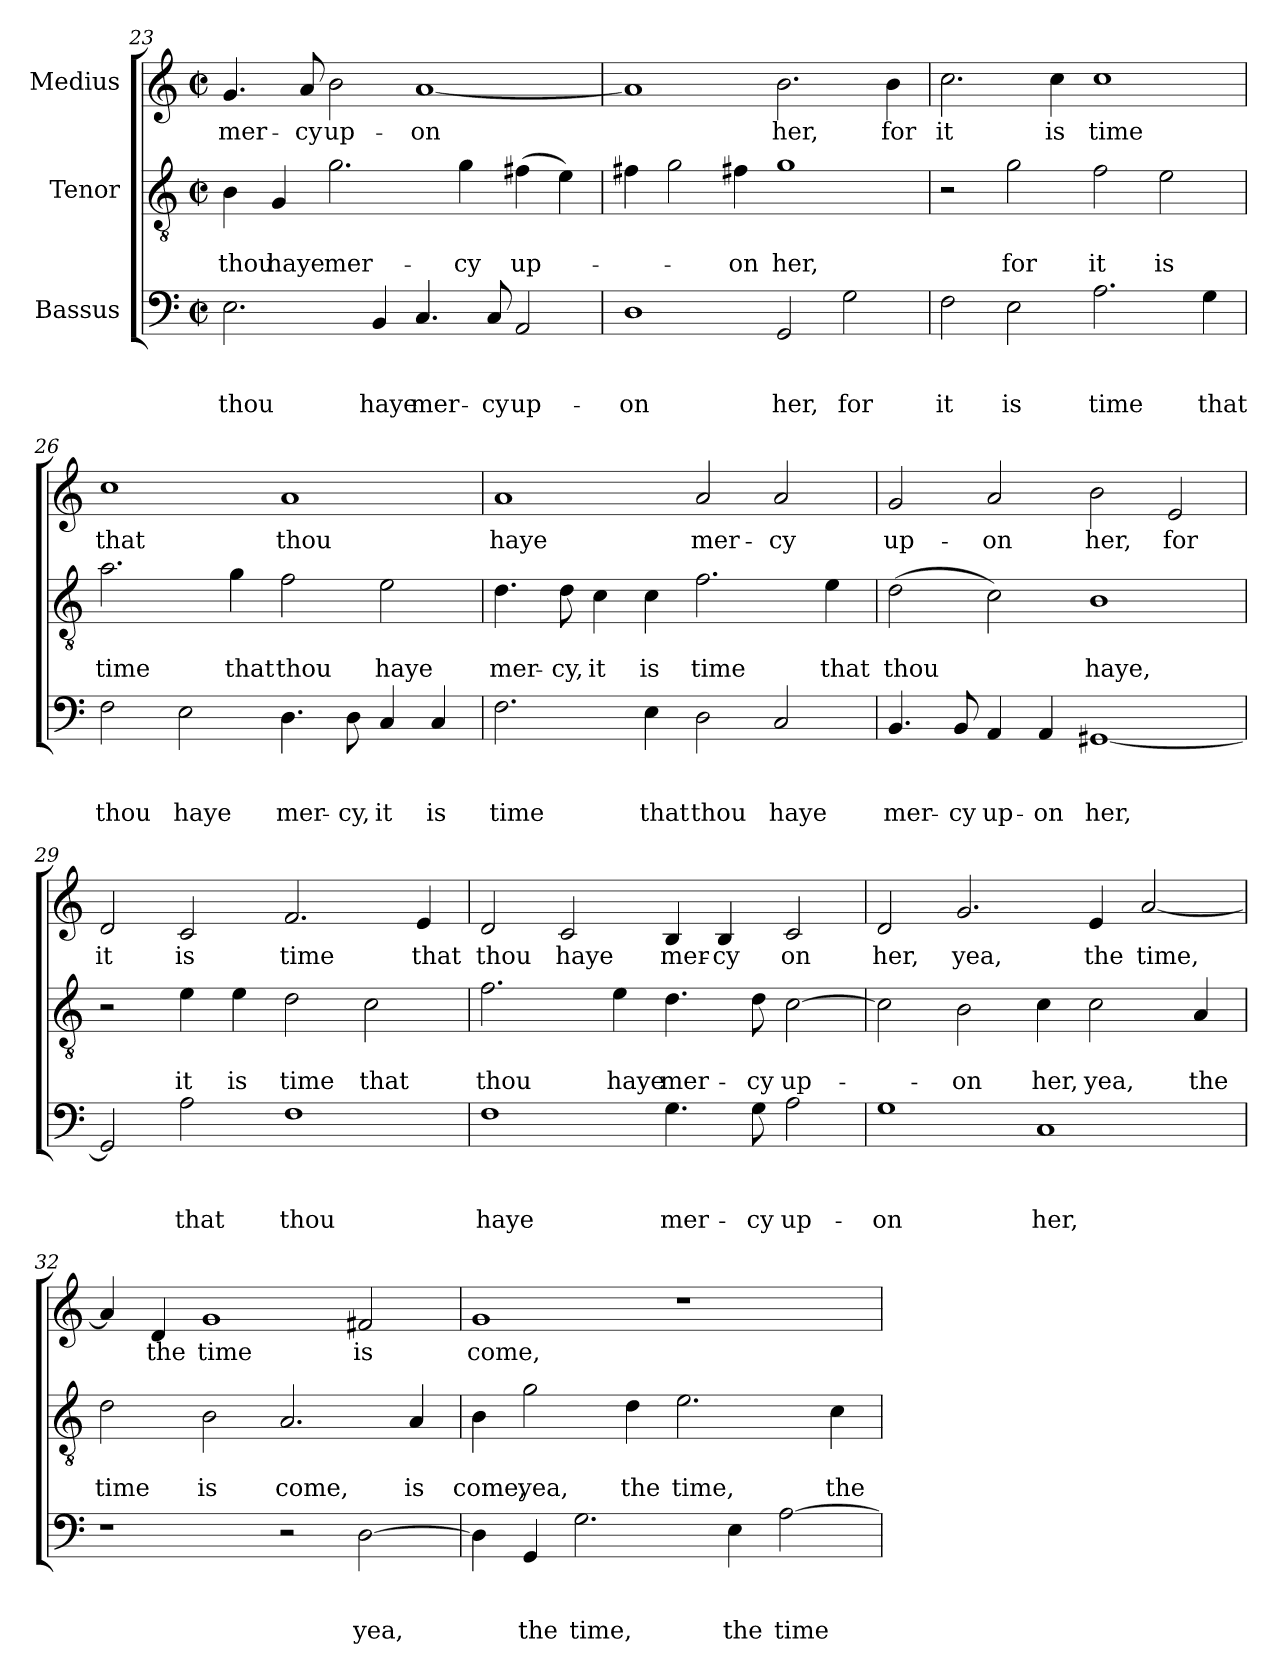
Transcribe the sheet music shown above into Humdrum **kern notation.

**kern	**text	**text	**text	**kern	**text	**text	**kern	**text
*part3	*part3	*part3	*part3	*part2	*part2	*part2	*part1	*part1
*staff3	*staff3	*staff3	*staff3	*staff2	*staff2	*staff2	*staff1	*staff1
*I"Bassus	*	*	*	*I"Tenor	*	*	*I"Medius	*
*clefF4	*	*	*	*clefGv2	*	*	*clefG2	*
*k[]	*	*	*	*k[]	*	*	*k[]	*
*C:	*	*	*	*C:	*	*	*C:	*
*M2/2	*	*	*	*M2/2	*	*	*M2/2	*
*met(c|)	*	*	*	*met(c|)	*	*	*met(c|)	*
=23	=23	=23	=23	=23	=23	=23	=23	=23
!	!	!	!LO:LY:b	!	!	!LO:LY:b	!	!LO:LY:b
2.E\	.	.	thou	4B\	.	thou	4.g/	mer-
!	!	!	!	!	!	!LO:LY:b	!	!
.	.	.	.	4G/	.	haye	.	.
!	!	!	!	!	!	!	!	!LO:LY:b
.	.	.	.	.	.	.	8a/	-cy
!	!	!	!	!	!	!LO:LY:b	!	!LO:LY:b
.	.	.	.	2.g\	.	mer-	2b\	up-
!	!	!	!LO:LY:b	!	!	!	!	!
4BB/	.	.	haye	.	.	.	.	.
!	!	!	!LO:LY:b	!	!	!	!	!LO:LY:b
4.C/	.	.	mer-	.	.	.	[<1a	-on
!	!	!	!	!	!	!LO:LY:b	!	!
.	.	.	.	4g\	.	-cy	.	.
!	!	!	!LO:LY:b	!	!	!	!	!
8C/	.	.	-cy	.	.	.	.	.
!	!	!	!LO:LY:b	!	!	!LO:LY:b	!	!
2AA/	.	.	up-	(>4f#X\	.	up-	.	.
.	.	.	.	4e\)	.	.	.	.
!!LO:LB:g=z
=24	=24	=24	=24	=24	=24	=24	=24	=24
!	!	!	!LO:LY:b	!	!	!	!	!
1D	.	.	-on	4f#X\	.	.	1a]	.
.	.	.	.	2g\	.	.	.	.
!	!	!	!	!	!	!LO:LY:b	!	!
.	.	.	.	4f#X\	.	-on	.	.
!	!	!	!LO:LY:b	!	!	!LO:LY:b	!	!LO:LY:b
2GG/	.	.	her,	1g	.	her,	2.b\	her,
!	!	!	!LO:LY:b	!	!	!	!	!
2G\	.	.	for	.	.	.	.	.
!	!	!	!	!	!	!	!	!LO:LY:b
.	.	.	.	.	.	.	4b\	for
=25	=25	=25	=25	=25	=25	=25	=25	=25
!	!	!	!LO:LY:b	!	!	!	!	!LO:LY:b
2F\	.	.	it	2r	.	.	2.cc\	it
!	!	!	!LO:LY:b	!	!	!LO:LY:b	!	!
2E\	.	.	is	2g\	.	for	.	.
!	!	!	!	!	!	!	!	!LO:LY:b
.	.	.	.	.	.	.	4cc\	is
!	!	!	!LO:LY:b	!	!	!LO:LY:b	!	!LO:LY:b
2.A\	.	.	time	2f\	.	it	1cc	time
!	!	!	!	!	!	!LO:LY:b	!	!
.	.	.	.	2e\	.	is	.	.
!	!	!	!LO:LY:b	!	!	!	!	!
4G\	.	.	that	.	.	.	.	.
=26	=26	=26	=26	=26	=26	=26	=26	=26
!	!	!	!LO:LY:b	!	!	!LO:LY:b	!	!LO:LY:b
2F\	.	.	thou	2.a\	.	time	1cc	that
!	!	!	!LO:LY:b	!	!	!	!	!
2E\	.	.	haye	.	.	.	.	.
!	!	!	!	!	!	!LO:LY:b	!	!
.	.	.	.	4g\	.	that	.	.
!	!	!	!LO:LY:b	!	!	!LO:LY:b	!	!LO:LY:b
4.D\	.	.	mer-	2f\	.	thou	1a	thou
!	!	!	!LO:LY:b	!	!	!	!	!
8D\	.	.	-cy,	.	.	.	.	.
!	!	!	!LO:LY:b	!	!	!LO:LY:b	!	!
4C/	.	.	it	2e\	.	haye	.	.
!	!	!	!LO:LY:b	!	!	!	!	!
4C/	.	.	is	.	.	.	.	.
=27	=27	=27	=27	=27	=27	=27	=27	=27
!	!	!	!LO:LY:b	!	!	!LO:LY:b	!	!LO:LY:b
2.F\	.	.	time	4.d\	.	mer-	1a	haye
!	!	!	!	!	!	!LO:LY:b	!	!
.	.	.	.	8d\	.	-cy,	.	.
!	!	!	!	!	!	!LO:LY:b	!	!
.	.	.	.	4c\	.	it	.	.
!	!	!	!LO:LY:b	!	!	!LO:LY:b	!	!
4E\	.	.	that	4c\	.	is	.	.
!	!	!	!LO:LY:b	!	!	!LO:LY:b	!	!LO:LY:b
2D\	.	.	thou	2.f\	.	time	2a/	mer-
!	!	!	!LO:LY:b	!	!	!	!	!LO:LY:b
2C/	.	.	haye	.	.	.	2a/	-cy
!	!	!	!	!	!	!LO:LY:b	!	!
.	.	.	.	4e\	.	that	.	.
!!LO:PB:g=z
=28	=28	=28	=28	=28	=28	=28	=28	=28
!	!	!	!LO:LY:b	!	!	!LO:LY:b	!	!LO:LY:b
4.BB/	.	.	mer-	(>2d\	.	thou	2g/	up-
!	!	!	!LO:LY:b	!	!	!	!	!
8BB/	.	.	-cy	.	.	.	.	.
!	!	!	!LO:LY:b	!	!	!	!	!LO:LY:b
4AA/	.	.	up-	2c\)	.	.	2a/	-on
!	!	!	!LO:LY:b	!	!	!	!	!
4AA/	.	.	-on	.	.	.	.	.
!	!	!	!LO:LY:b	!	!	!LO:LY:b	!	!LO:LY:b
[<1GG#X	.	.	her,	1B	.	haye,	2b\	her,
!	!	!	!	!	!	!	!	!LO:LY:b
.	.	.	.	.	.	.	2e/	for
=29	=29	=29	=29	=29	=29	=29	=29	=29
!	!	!	!	!	!	!	!	!LO:LY:b
2GG#/]	.	.	.	2r	.	.	2d/	it
!	!	!	!LO:LY:b	!	!	!LO:LY:b	!	!LO:LY:b
2A\	.	.	that	4e\	.	it	2c/	is
!	!	!	!	!	!	!LO:LY:b	!	!
.	.	.	.	4e\	.	is	.	.
!	!	!	!LO:LY:b	!	!	!LO:LY:b	!	!LO:LY:b
1F	.	.	thou	2d\	.	time	2.f/	time
!	!	!	!	!	!	!LO:LY:b	!	!
.	.	.	.	2c\	.	that	.	.
!	!	!	!	!	!	!	!	!LO:LY:b
.	.	.	.	.	.	.	4e/	that
=30	=30	=30	=30	=30	=30	=30	=30	=30
!	!	!	!LO:LY:b	!	!	!LO:LY:b	!	!LO:LY:b
1F	.	.	haye	2.f\	.	thou	2d/	thou
!	!	!	!	!	!	!	!	!LO:LY:b
.	.	.	.	.	.	.	2c/	haye
!	!	!	!	!	!	!LO:LY:b	!	!
.	.	.	.	4e\	.	haye	.	.
!	!	!	!LO:LY:b	!	!	!LO:LY:b	!	!LO:LY:b
4.G\	.	.	mer-	4.d\	.	mer-	4B/	mer-
!	!	!	!	!	!	!	!	!LO:LY:b:rj
.	.	.	.	.	.	.	4B/	-cy
!	!	!	!LO:LY:b	!	!	!LO:LY:b	!	!
8G\	.	.	-cy	8d\	.	-cy	.	.
!	!	!	!LO:LY:b	!	!	!LO:LY:b	!	!LO:LY:b
2A\	.	.	up-	[>2c\	.	up-	2c/	on
=31	=31	=31	=31	=31	=31	=31	=31	=31
!	!	!	!LO:LY:b	!	!	!	!	!LO:LY:b
1G	.	.	-on	2c\]	.	.	2d/	her,
!	!	!	!	!	!	!LO:LY:b	!	!LO:LY:b
.	.	.	.	2B\	.	-on	2.g/	yea,
!	!	!	!LO:LY:b	!	!	!LO:LY:b	!	!
1C	.	.	her,	4c\	.	her,	.	.
!	!	!	!	!	!	!LO:LY:b	!	!LO:LY:b
.	.	.	.	2c\	.	yea,	4e/	the
!	!	!	!	!	!	!	!	!LO:LY:b
.	.	.	.	.	.	.	[<2a/	time,
!	!	!	!	!	!	!LO:LY:b	!	!
.	.	.	.	4A/	.	the	.	.
!!LO:LB:g=z
=32	=32	=32	=32	=32	=32	=32	=32	=32
!	!	!	!	!	!	!LO:LY:b	!	!
1r	.	.	.	2d\	.	time	4a/]	.
!	!	!	!	!	!	!	!	!LO:LY:b
.	.	.	.	.	.	.	4d/	the
!	!	!	!	!	!	!LO:LY:b	!	!LO:LY:b
.	.	.	.	2B\	.	is	1g	time
!	!	!	!	!	!	!LO:LY:b	!	!
2r	.	.	.	2.A/	.	come,	.	.
!	!	!	!LO:LY:b	!	!	!	!	!LO:LY:b
[>2D\	.	.	yea,	.	.	.	2f#X/	is
!	!	!	!	!	!	!LO:LY:b	!	!
.	.	.	.	4A/	.	is	.	.
=33	=33	=33	=33	=33	=33	=33	=33	=33
!	!	!	!	!	!	!LO:LY:b	!	!LO:LY:b
4D\]	.	.	.	4B\	.	come,	1g	come,
!	!	!	!LO:LY:b	!	!	!LO:LY:b	!	!
4GG/	.	.	the	2g\	.	yea,	.	.
!	!	!	!LO:LY:b	!	!	!	!	!
2.G\	.	.	time,	.	.	.	.	.
!	!	!	!	!	!	!LO:LY:b	!	!
.	.	.	.	4d\	.	the	.	.
!	!	!	!	!	!	!LO:LY:b	!	!
.	.	.	.	2.e\	.	time,	1r	.
!	!	!	!LO:LY:b	!	!	!	!	!
4E\	.	.	the	.	.	.	.	.
!	!	!	!LO:LY:b	!	!	!	!	!
[>2A\	.	.	time	.	.	.	.	.
!	!	!	!	!	!	!LO:LY:b	!	!
.	.	.	.	4c\	.	the	.	.
=	=	=	=	=	=	=	=	=
*-	*-	*-	*-	*-	*-	*-	*-	*-
